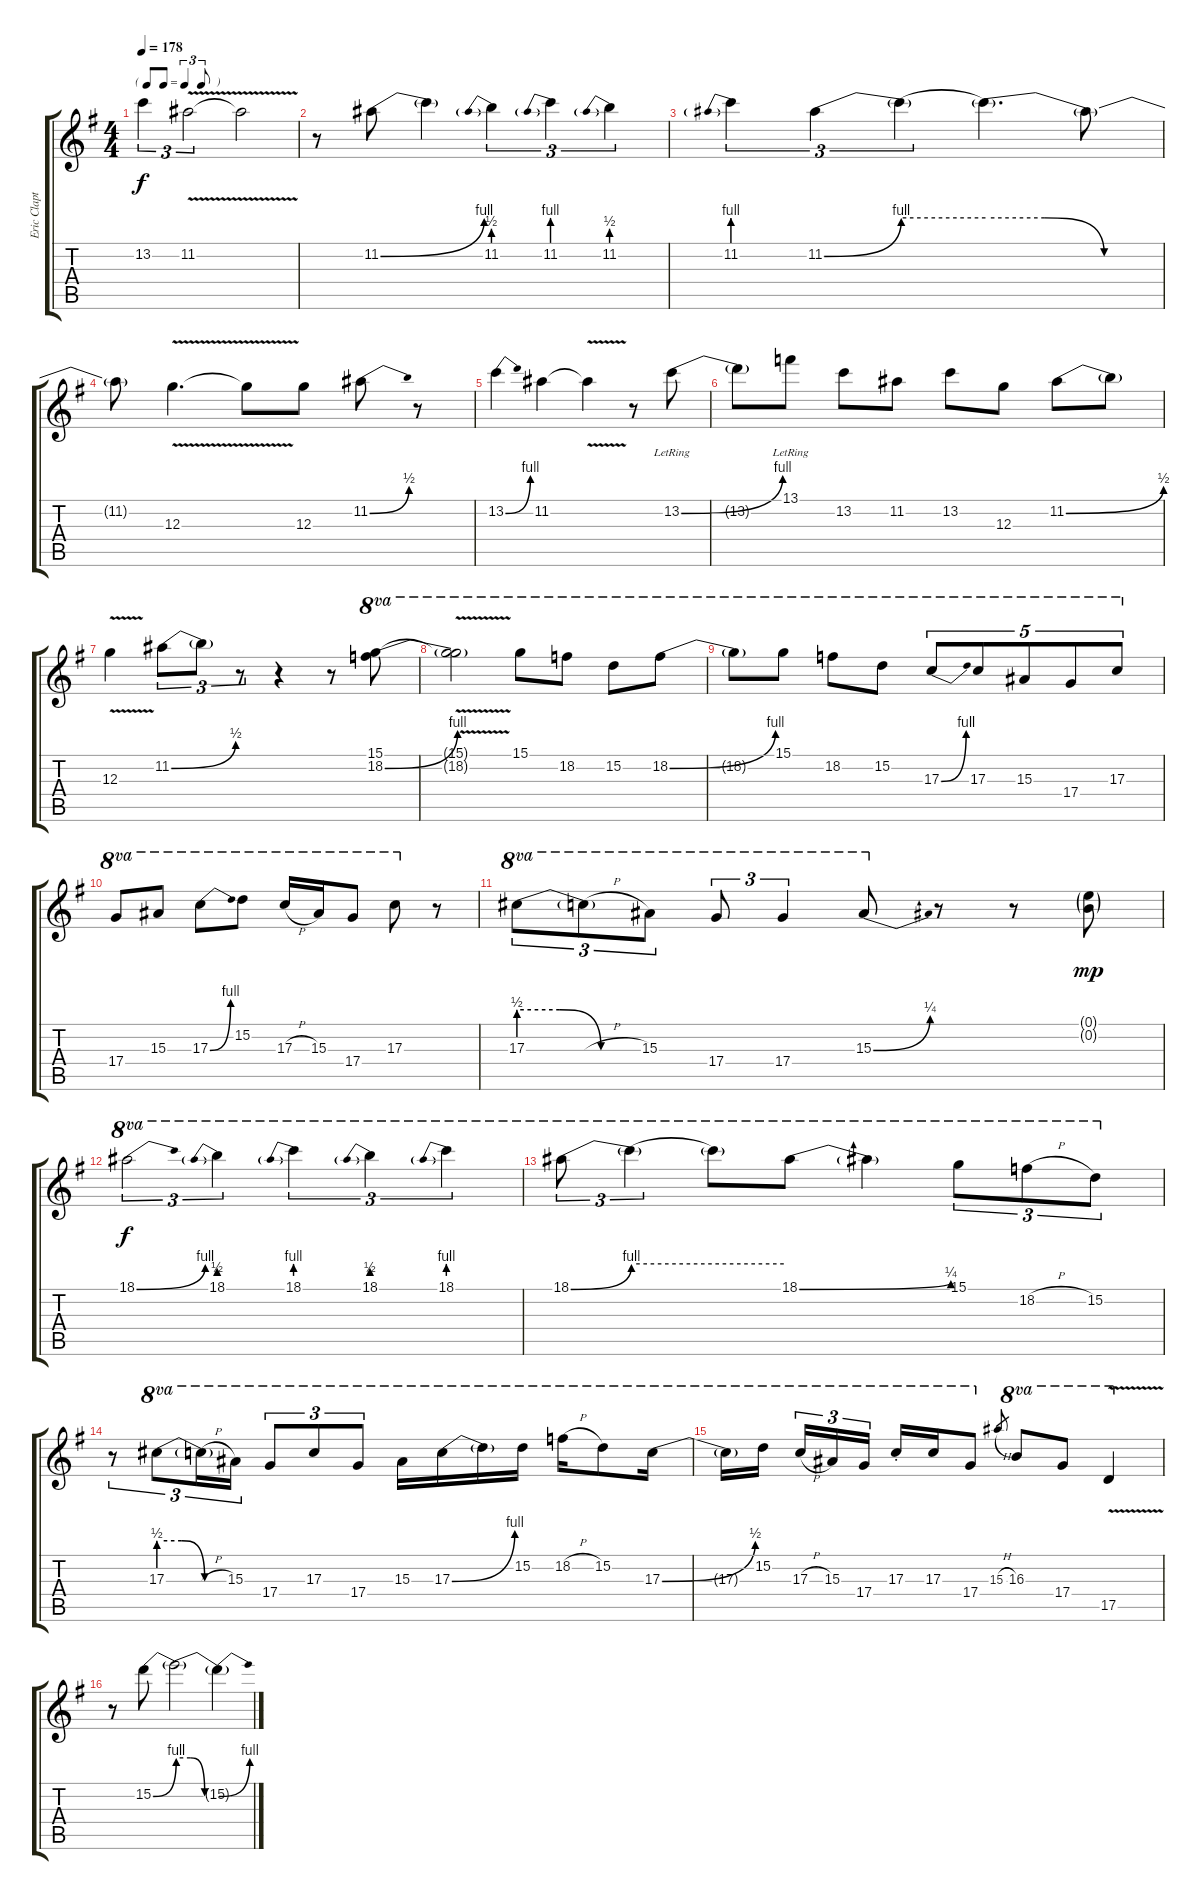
\track ("Eric Clapton - Guitar 1" "Eric Clapt") {instrument overdrivenguitar}
\staff {score tabs}
\tuning (E4 B3 G3 D3 A2 E2) {hide}
\ts (4 4)
\tf triplet8th
\tempo 178
\clef g2
\ks g
13.2.4{tu (3 2) dy f} 11.2{v}.2{tu (3 2)} 11.2{v t}.2 |
r.8 11.2{be (bend 0 0 60 4)}.8 11.2{t}.4 11.2{be (prebend 0 2 60 2)}.4{tu (3 2)} 11.2{be (prebend 0 4 60 4)}.4{tu (3 2)} 11.2{be (prebend 0 2 60 2)}.4{tu (3 2)} |
11.2{be (prebend 0 4 60 4)}.4{tu (3 2)} 11.2{be (bend 0 0 60 4)}.4{tu (3 2)} 11.2{be (hold 0 4 60 4) t}.4{tu (3 2)} 11.2{be (custom 0 4 20 4 40 0 60 0) t}.4{d} 11.2{t}.8 |
11.2{t}.8 12.3{v}.4{d} 12.3{v t}.8 12.3.8 11.2{be (bend 0 0 60 2)}.8 r.8 |
13.2{be (bend 0 0 60 4)}.4 11.2.4 11.2{v t}.4 r.8 13.2{be (bend 0 0 60 4) lr}.8 |
13.2{t}.8 13.1{lr}.8 13.2.8 11.2.8 13.2.8 12.3.8 11.2{be (bend 0 0 60 2)}.8 11.2{t}.8 |
12.3{v}.4 11.2{be (bend 0 0 60 2)}.8{tu (3 2)} 11.2{t}.8{tu (3 2)} r.8{tu (3 2)} r.4 r.8 (15.1 18.2{be (bend 0 0 60 4)}).8{ot 8va} |
(15.1{v t} 18.2{v t}).2{ot 8va} 15.1.8{ot 8va} 18.2.8{ot 8va} 15.2.8{ot 8va} 18.2{be (bend 0 0 60 4)}.8{ot 8va} |
18.2{t}.8{ot 8va} 15.1.8{ot 8va} 18.2.8{ot 8va} 15.2.8{ot 8va} 17.3{be (bend 0 0 60 4)}.8{tu (5 4) ot 8va} 17.3.8{tu (5 4) ot 8va} 15.3.8{tu (5 4) ot 8va} 17.4.8{tu (5 4) ot 8va} 17.3.8{tu (5 4) ot 8va} |
17.4.8{ot 8va} 15.3.8{ot 8va} 17.3{be (bend 0 0 60 4)}.8{ot 8va} 15.2.8{ot 8va} 17.3{h}.16{ot 8va} 15.3.16{ot 8va} 17.4.8{ot 8va} 17.3.8{ot 8va} r.8 |
17.3{be (custom 0 2 20 2 40 0 60 0)}.8{tu (3 2) ot 8va} 17.3{h t}.8{tu (3 2) ot 8va} 15.3.8{tu (3 2) ot 8va} 17.4.8{tu (3 2) ot 8va} 17.4.4{tu (3 2) ot 8va} 15.3{be (bend 0 0 60 1)}.8{ot 8va} r.8 r.8 (0.1{g} 0.2{g}).8{dy mp} |
18.1{be (bend 0 0 60 4)}.2{tu (3 2) ot 8va dy f} 18.1{be (prebend 0 2 60 2)}.4{tu (3 2) ot 8va} 18.1{be (prebend 0 4 60 4)}.4{tu (3 2) ot 8va} 18.1{be (prebend 0 2 60 2)}.4{tu (3 2) ot 8va} 18.1{be (prebend 0 4 60 4)}.4{tu (3 2) ot 8va} |
18.1{be (bend 0 0 60 4)}.8{tu (3 2) ot 8va} 18.1{be (hold 0 4 60 4) t}.4{tu (3 2) ot 8va} 18.1{t}.8{ot 8va} 18.1{be (bend 0 0 60 1)}.8{ot 8va} 18.1{t}.4{ot 8va} 15.1.8{tu (3 2) ot 8va} 18.2{h}.8{tu (3 2) ot 8va} 15.2.8{tu (3 2) ot 8va} |
r.8{tu (3 2)} 17.3{be (custom 0 2 20 2 40 0 60 0)}.8{tu (3 2) ot 8va} 17.3{h t}.16{tu (3 2) ot 8va} 15.3.16{tu (3 2) ot 8va} 17.4.8{tu (3 2) ot 8va} 17.3.8{tu (3 2) ot 8va} 17.4.8{tu (3 2) ot 8va} 15.3.16{ot 8va} 17.3{be (bend 0 0 60 4)}.16{ot 8va} 17.3{t}.16{ot 8va} 15.2.16{ot 8va} 18.2{h}.16{ot 8va} 15.2.8{ot 8va} 17.3{be (bend 0 0 60 2)}.16{ot 8va} |
17.3{t}.16{ot 8va} 15.2.16{ot 8va beam splitsecondary} 17.3{h}.16{tu (3 2) ot 8va} 15.3.16{tu (3 2) ot 8va} 17.4.16{tu (3 2) ot 8va} 17.3{st}.16{ot 8va} 17.3.16{ot 8va} 17.4.8{ot 8va} 15.3{h}.8{gr} 16.3.8{ot 8va} 17.4.8{ot 8va} 17.5{v}.4{ot 8va} |
r.8 15.2{be (bend 0 0 60 4)}.8 15.2{be (custom 0 4 20 4 40 0 60 0) t}.2 15.2{be (bend 0 0 60 4) t}.4
